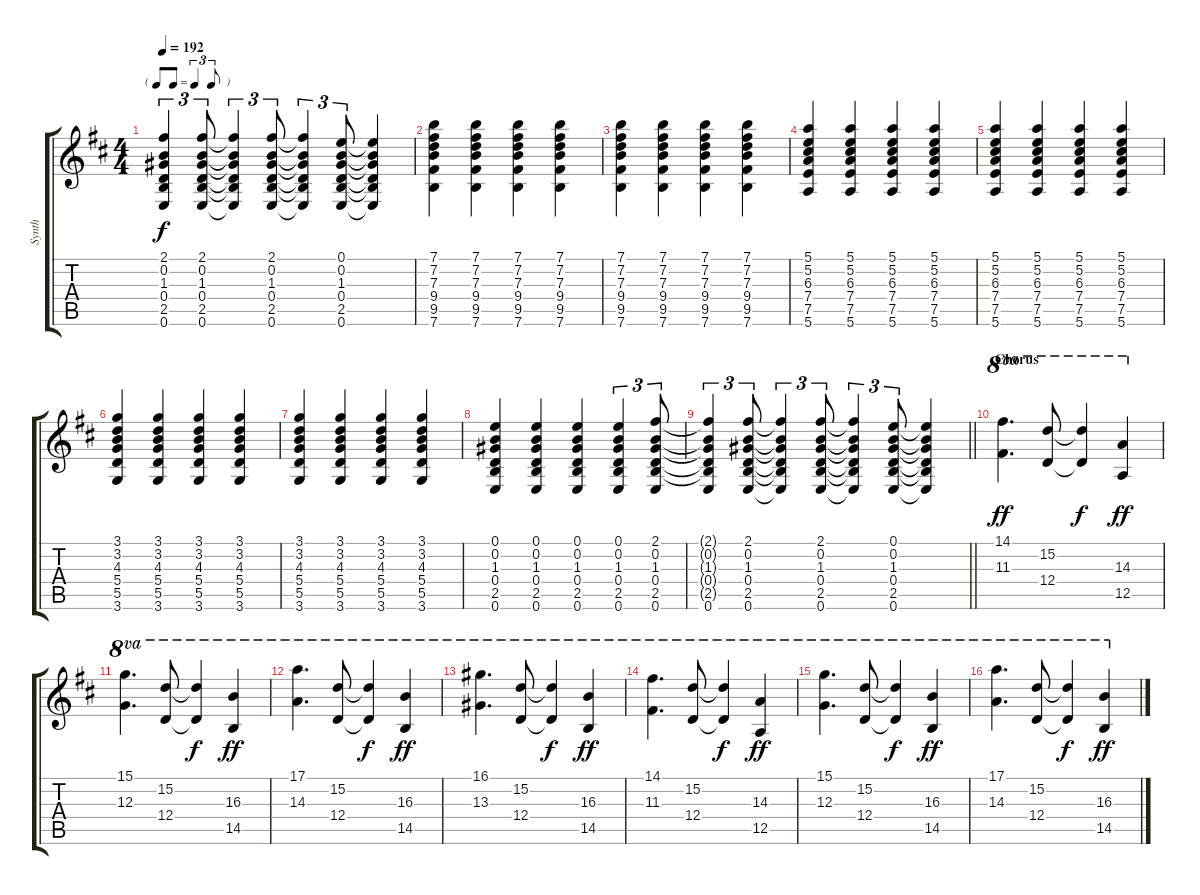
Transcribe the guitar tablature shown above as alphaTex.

\track ("Synth" "Synth") {instrument acousticguitarnylon}
\staff {score tabs}
\tuning (E4 B3 G3 D3 A2 E2) {hide}
\ts (4 4)
\tf triplet8th
\tempo 192
\clef g2
\ks bminor
(2.1{t} 0.2{t} 1.3{t} 0.4{t} 2.5{t} 0.6).4{tu (3 2) dy f} (2.1 0.2 1.3 0.4 2.5 0.6).8{tu (3 2)} (2.1{t} 0.2{t} 1.3{t} 0.4{t} 2.5{t} 0.6{t}).4{tu (3 2)} (2.1 0.2 1.3 0.4 2.5 0.6).8{tu (3 2)} (2.1{t} 0.2{t} 1.3{t} 0.4{t} 2.5{t} 0.6{t}).4{tu (3 2)} (0.1 0.2 1.3 0.4 2.5 0.6).8{tu (3 2)} (0.1{t} 0.2{t} 1.3{t} 0.4{t} 2.5{t} 0.6{t}).4 |
(7.1 7.2 7.3 9.4 9.5 7.6).4 (7.1 7.2 7.3 9.4 9.5 7.6).4 (7.1 7.2 7.3 9.4 9.5 7.6).4 (7.1 7.2 7.3 9.4 9.5 7.6).4 |
(7.1 7.2 7.3 9.4 9.5 7.6).4 (7.1 7.2 7.3 9.4 9.5 7.6).4 (7.1 7.2 7.3 9.4 9.5 7.6).4 (7.1 7.2 7.3 9.4 9.5 7.6).4 |
(5.1 5.2 6.3 7.4 7.5 5.6).4 (5.1 5.2 6.3 7.4 7.5 5.6).4 (5.1 5.2 6.3 7.4 7.5 5.6).4 (5.1 5.2 6.3 7.4 7.5 5.6).4 |
(5.1 5.2 6.3 7.4 7.5 5.6).4 (5.1 5.2 6.3 7.4 7.5 5.6).4 (5.1 5.2 6.3 7.4 7.5 5.6).4 (5.1 5.2 6.3 7.4 7.5 5.6).4 |
(3.1 3.2 4.3 5.4 5.5 3.6).4 (3.1 3.2 4.3 5.4 5.5 3.6).4 (3.1 3.2 4.3 5.4 5.5 3.6).4 (3.1 3.2 4.3 5.4 5.5 3.6).4 |
(3.1 3.2 4.3 5.4 5.5 3.6).4 (3.1 3.2 4.3 5.4 5.5 3.6).4 (3.1 3.2 4.3 5.4 5.5 3.6).4 (3.1 3.2 4.3 5.4 5.5 3.6).4 |
(0.1 0.2 1.3 0.4 2.5 0.6).4 (0.1 0.2 1.3 0.4 2.5 0.6).4 (0.1 0.2 1.3 0.4 2.5 0.6).4 (0.1 0.2 1.3 0.4 2.5 0.6).4{tu (3 2)} (2.1 0.2 1.3 0.4 2.5 0.6).8{tu (3 2)} |
\barLineRight lightlight
(2.1{t} 0.2{t} 1.3{t} 0.4{t} 2.5{t} 0.6).4{tu (3 2)} (2.1 0.2 1.3 0.4 2.5 0.6).8{tu (3 2)} (2.1{t} 0.2{t} 1.3{t} 0.4{t} 2.5{t} 0.6{t}).4{tu (3 2)} (2.1 0.2 1.3 0.4 2.5 0.6).8{tu (3 2)} (2.1{t} 0.2{t} 1.3{t} 0.4{t} 2.5{t} 0.6{t}).4{tu (3 2)} (0.1 0.2 1.3 0.4 2.5 0.6).8{tu (3 2)} (0.1{t} 0.2{t} 1.3{t} 0.4{t} 2.5{t} 0.6{t}).4 |
\section ("" "Chorus")
(14.1 11.3).4{d ot 8va dy ff} (15.2 12.4).8{ot 8va} (15.2{t} 12.4{t}).4{ot 8va dy f} (14.3 12.5).4{ot 8va dy ff} |
(15.1 12.3).4{d ot 8va} (15.2 12.4).8{ot 8va} (15.2{t} 12.4{t}).4{ot 8va dy f} (16.3 14.5).4{ot 8va dy ff} |
(17.1 14.3).4{d ot 8va} (15.2 12.4).8{ot 8va} (15.2{t} 12.4{t}).4{ot 8va dy f} (16.3 14.5).4{ot 8va dy ff} |
(16.1 13.3).4{d ot 8va} (15.2 12.4).8{ot 8va} (15.2{t} 12.4{t}).4{ot 8va dy f} (16.3 14.5).4{ot 8va dy ff} |
(14.1 11.3).4{d ot 8va} (15.2 12.4).8{ot 8va} (15.2{t} 12.4{t}).4{ot 8va dy f} (14.3 12.5).4{ot 8va dy ff} |
(15.1 12.3).4{d ot 8va} (15.2 12.4).8{ot 8va} (15.2{t} 12.4{t}).4{ot 8va dy f} (16.3 14.5).4{ot 8va dy ff} |
(17.1 14.3).4{d ot 8va} (15.2 12.4).8{ot 8va} (15.2{t} 12.4{t}).4{ot 8va dy f} (16.3 14.5).4{ot 8va dy ff}
